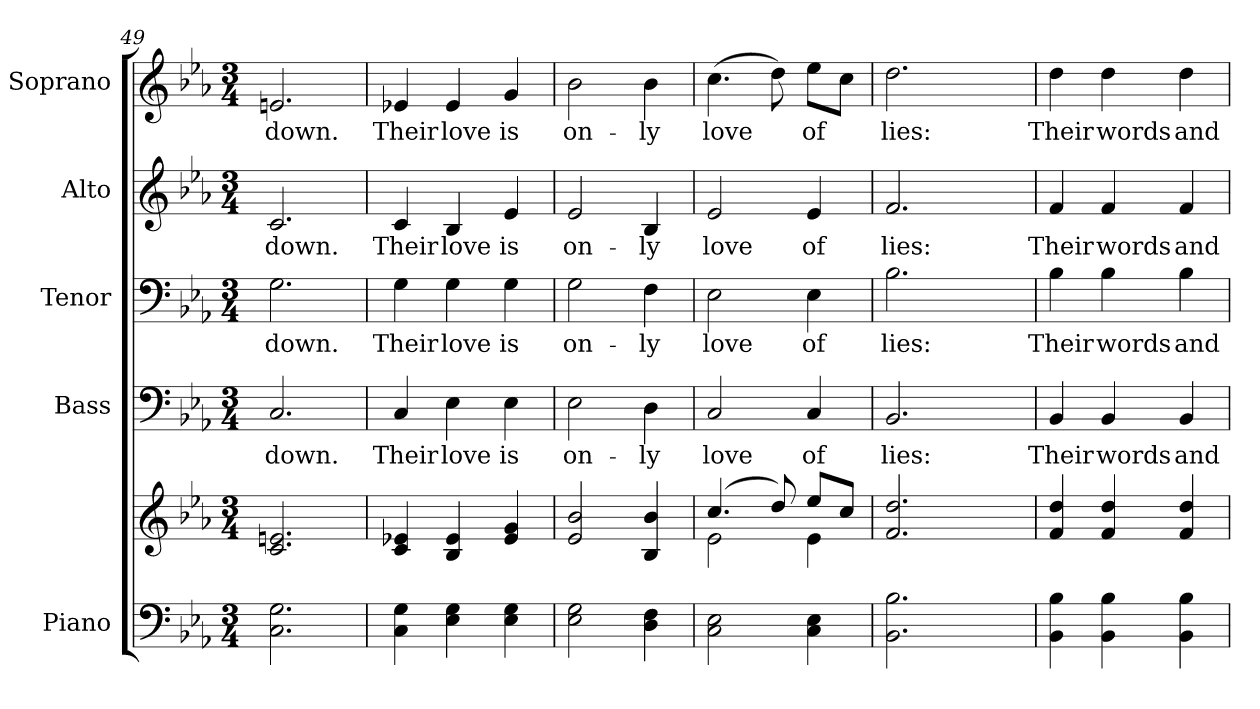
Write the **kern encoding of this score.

**kern	**kern	**kern	**text	**kern	**text	**kern	**text	**kern	**text
*part5	*part5	*part4	*part4	*part3	*part3	*part2	*part2	*part1	*part1
*staff6	*staff5	*staff4	*staff4	*staff3	*staff3	*staff2	*staff2	*staff1	*staff1
*I"Piano	*	*I"Bass	*	*I"Tenor	*	*I"Alto	*	*I"Soprano	*
*I'Pno.	*	*I'B.	*	*I'T.	*	*I'A.	*	*I'S.	*
!!LO:PB:g=z
*clefF4	*clefG2	*clefF4	*	*clefF4	*	*clefG2	*	*clefG2	*
*k[b-e-a-]	*k[b-e-a-]	*k[b-e-a-]	*	*k[b-e-a-]	*	*k[b-e-a-]	*	*k[b-e-a-]	*
*E-:	*E-:	*E-:	*	*E-:	*	*E-:	*	*E-:	*
*M3/4	*M3/4	*M3/4	*	*M3/4	*	*M3/4	*	*M3/4	*
=49	=49	=49	=49	=49	=49	=49	=49	=49	=49
!	!	!	!LO:LY:b:color=#000000	!	!	!	!	!	!
!	!	!	!	!	!LO:LY:b:color=#000000	!	!	!	!
!	!	!	!	!	!	!	!LO:LY:b:color=#000000	!	!
!	!	!	!	!	!	!	!	!	!LO:LY:b:color=#000000
2.Ci\ 2.Gi	2.ci/ 2.eni	2.Ci/	down.	2.Gi\	down.	2.ci/	down.	2.eni/	down.
=50	=50	=50	=50	=50	=50	=50	=50	=50	=50
!	!	!	!LO:LY:b:color=#000000	!	!	!	!	!	!
!	!	!	!	!	!LO:LY:b:color=#000000	!	!	!	!
!	!	!	!	!	!	!	!LO:LY:b:color=#000000	!	!
!	!	!	!	!	!	!	!	!	!LO:LY:b:color=#000000
4Ci\ 4Gi	4ci/ 4e-Xi	4Ci/	Their	4Gi\	Their	4ci/	Their	4e-Xi/	Their
!	!	!	!LO:LY:b:color=#000000	!	!	!	!	!	!
!	!	!	!	!	!LO:LY:b:color=#000000	!	!	!	!
!	!	!	!	!	!	!	!LO:LY:b:color=#000000	!	!
!	!	!	!	!	!	!	!	!	!LO:LY:b:color=#000000
4E-i\ 4Gi	4B-i/ 4e-i	4E-i\	love	4Gi\	love	4B-i/	love	4e-i/	love
!	!	!	!LO:LY:b:color=#000000	!	!	!	!	!	!
!	!	!	!	!	!LO:LY:b:color=#000000	!	!	!	!
!	!	!	!	!	!	!	!LO:LY:b:color=#000000	!	!
!	!	!	!	!	!	!	!	!	!LO:LY:b:color=#000000
4E-i\ 4Gi	4e-i/ 4gi	4E-i\	is	4Gi\	is	4e-i/	is	4gi/	is
=51	=51	=51	=51	=51	=51	=51	=51	=51	=51
*	*^	*	*	*	*	*	*	*	*
!	!	!	!	!LO:LY:b:color=#000000	!	!	!	!	!	!
!	!	!	!	!	!	!LO:LY:b:color=#000000	!	!	!	!
!	!	!	!	!	!	!	!	!LO:LY:b:color=#000000	!	!
!	!	!	!	!	!	!	!	!	!	!LO:LY:b:color=#000000
2E-i\ 2Gi	2e-i/ 2b-i	2ryy	2E-i\	on-	2Gi\	on-	2e-i/	on-	2b-i\	on-
!	!	!	!	!LO:LY:b:color=#000000	!	!	!	!	!	!
!	!	!	!	!	!	!LO:LY:b:color=#000000	!	!	!	!
!	!	!	!	!	!	!	!	!LO:LY:b:color=#000000	!	!
!	!	!	!	!	!	!	!	!	!	!LO:LY:b:color=#000000
4Di\ 4Fi	4B-i/ 4b-i	4ryy	4Di\	-ly	4Fi\	-ly	4B-i/	-ly	4b-i\	-ly
=52	=52	=52	=52	=52	=52	=52	=52	=52	=52	=52
!	!	!	!	!LO:LY:b:color=#000000	!	!	!	!	!	!
!	!	!	!	!	!	!LO:LY:b:color=#000000	!	!	!	!
!	!	!	!	!	!	!	!	!LO:LY:b:color=#000000	!	!
!	!	!	!	!	!	!	!	!	!	!LO:LY:b:color=#000000
2Ci\ 2E-i	(4.cci/	2e-i\	2Ci/	love	2E-i\	love	2e-i/	love	(4.cci\	love
.	8ddi/)	.	.	.	.	.	.	.	8ddi\)	.
!	!	!	!	!LO:LY:b:color=#000000	!	!	!	!	!	!
!	!	!	!	!	!	!LO:LY:b:color=#000000	!	!	!	!
!	!	!	!	!	!	!	!	!LO:LY:b:color=#000000	!	!
!	!	!	!	!	!	!	!	!	!	!LO:LY:b:color=#000000
4Ci\ 4E-i	8ee-i/L	4e-i\	4Ci/	of	4E-i\	of	4e-i/	of	8ee-i\L	of
.	8cci/J	.	.	.	.	.	.	.	8cci\J	.
=53	=53	=53	=53	=53	=53	=53	=53	=53	=53	=53
!	!	!	!	!LO:LY:b:color=#000000	!	!	!	!	!	!
!	!	!	!	!	!	!LO:LY:b:color=#000000	!	!	!	!
!	!	!	!	!	!	!	!	!LO:LY:b:color=#000000	!	!
!	!	!	!	!	!	!	!	!	!	!LO:LY:b:color=#000000
2.BB-i\ 2.B-i	2.fi/ 2.ddi	4ryy	2.BB-i/	lies:	2.B-i\	lies:	2.fi/	lies:	2.ddi\	lies:
.	.	4ryy	.	.	.	.	.	.	.	.
.	.	4ryy	.	.	.	.	.	.	.	.
=54	=54	=54	=54	=54	=54	=54	=54	=54	=54	=54
!	!	!	!	!LO:LY:b:color=#000000	!	!	!	!	!	!
!	!	!	!	!	!	!LO:LY:b:color=#000000	!	!	!	!
!	!	!	!	!	!	!	!	!LO:LY:b:color=#000000	!	!
!	!	!	!	!	!	!	!	!	!	!LO:LY:b:color=#000000
4BB-i\ 4B-i	4fi/ 4ddi	4ryy	4BB-i/	Their	4B-i\	Their	4fi/	Their	4ddi\	Their
!	!	!	!	!LO:LY:b:color=#000000	!	!	!	!	!	!
!	!	!	!	!	!	!LO:LY:b:color=#000000	!	!	!	!
!	!	!	!	!	!	!	!	!LO:LY:b:color=#000000	!	!
!	!	!	!	!	!	!	!	!	!	!LO:LY:b:color=#000000
4BB-i\ 4B-i	4fi/ 4ddi	4ryy	4BB-i/	words	4B-i\	words	4fi/	words	4ddi\	words
!	!	!	!	!LO:LY:b:color=#000000	!	!	!	!	!	!
!	!	!	!	!	!	!LO:LY:b:color=#000000	!	!	!	!
!	!	!	!	!	!	!	!	!LO:LY:b:color=#000000	!	!
!	!	!	!	!	!	!	!	!	!	!LO:LY:b:color=#000000
4BB-i\ 4B-i	4fi/ 4ddi	4ryy	4BB-i/	and	4B-i\	and	4fi/	and	4ddi\	and
*	*v	*v	*	*	*	*	*	*	*	*
=	=	=	=	=	=	=	=	=	=
*-	*-	*-	*-	*-	*-	*-	*-	*-	*-
